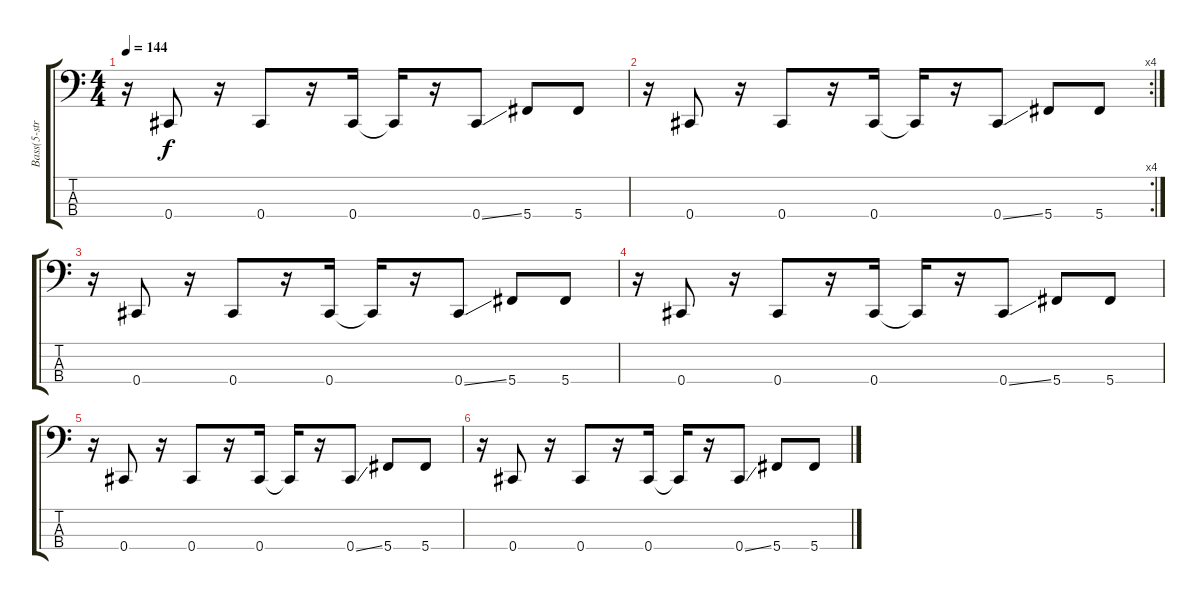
\track ("Bass(5-string arr. for 4)" "Bass(5-str") {instrument electricbasspick}
\staff {score tabs}
\tuning (Gb2 Db2 Ab1 Db1) {hide}
\ts (4 4)
\tempo 144
\clef f4
\ks c
r.16{dy f} 0.4.8 r.16 0.4.8 r.16 0.4.16 0.4{t}.16 r.16 0.4{ss}.8 5.4.8 5.4.8 |
\rc 4
r.16 0.4.8 r.16 0.4.8 r.16 0.4.16 0.4{t}.16 r.16 0.4{ss}.8 5.4.8 5.4.8 |
r.16 0.4.8 r.16 0.4.8 r.16 0.4.16 0.4{t}.16 r.16 0.4{ss}.8 5.4.8 5.4.8 |
r.16 0.4.8 r.16 0.4.8 r.16 0.4.16 0.4{t}.16 r.16 0.4{ss}.8 5.4.8 5.4.8 |
r.16 0.4.8 r.16 0.4.8 r.16 0.4.16 0.4{t}.16 r.16 0.4{ss}.8 5.4.8 5.4.8 |
r.16 0.4.8 r.16 0.4.8 r.16 0.4.16 0.4{t}.16 r.16 0.4{ss}.8 5.4.8 5.4.8
